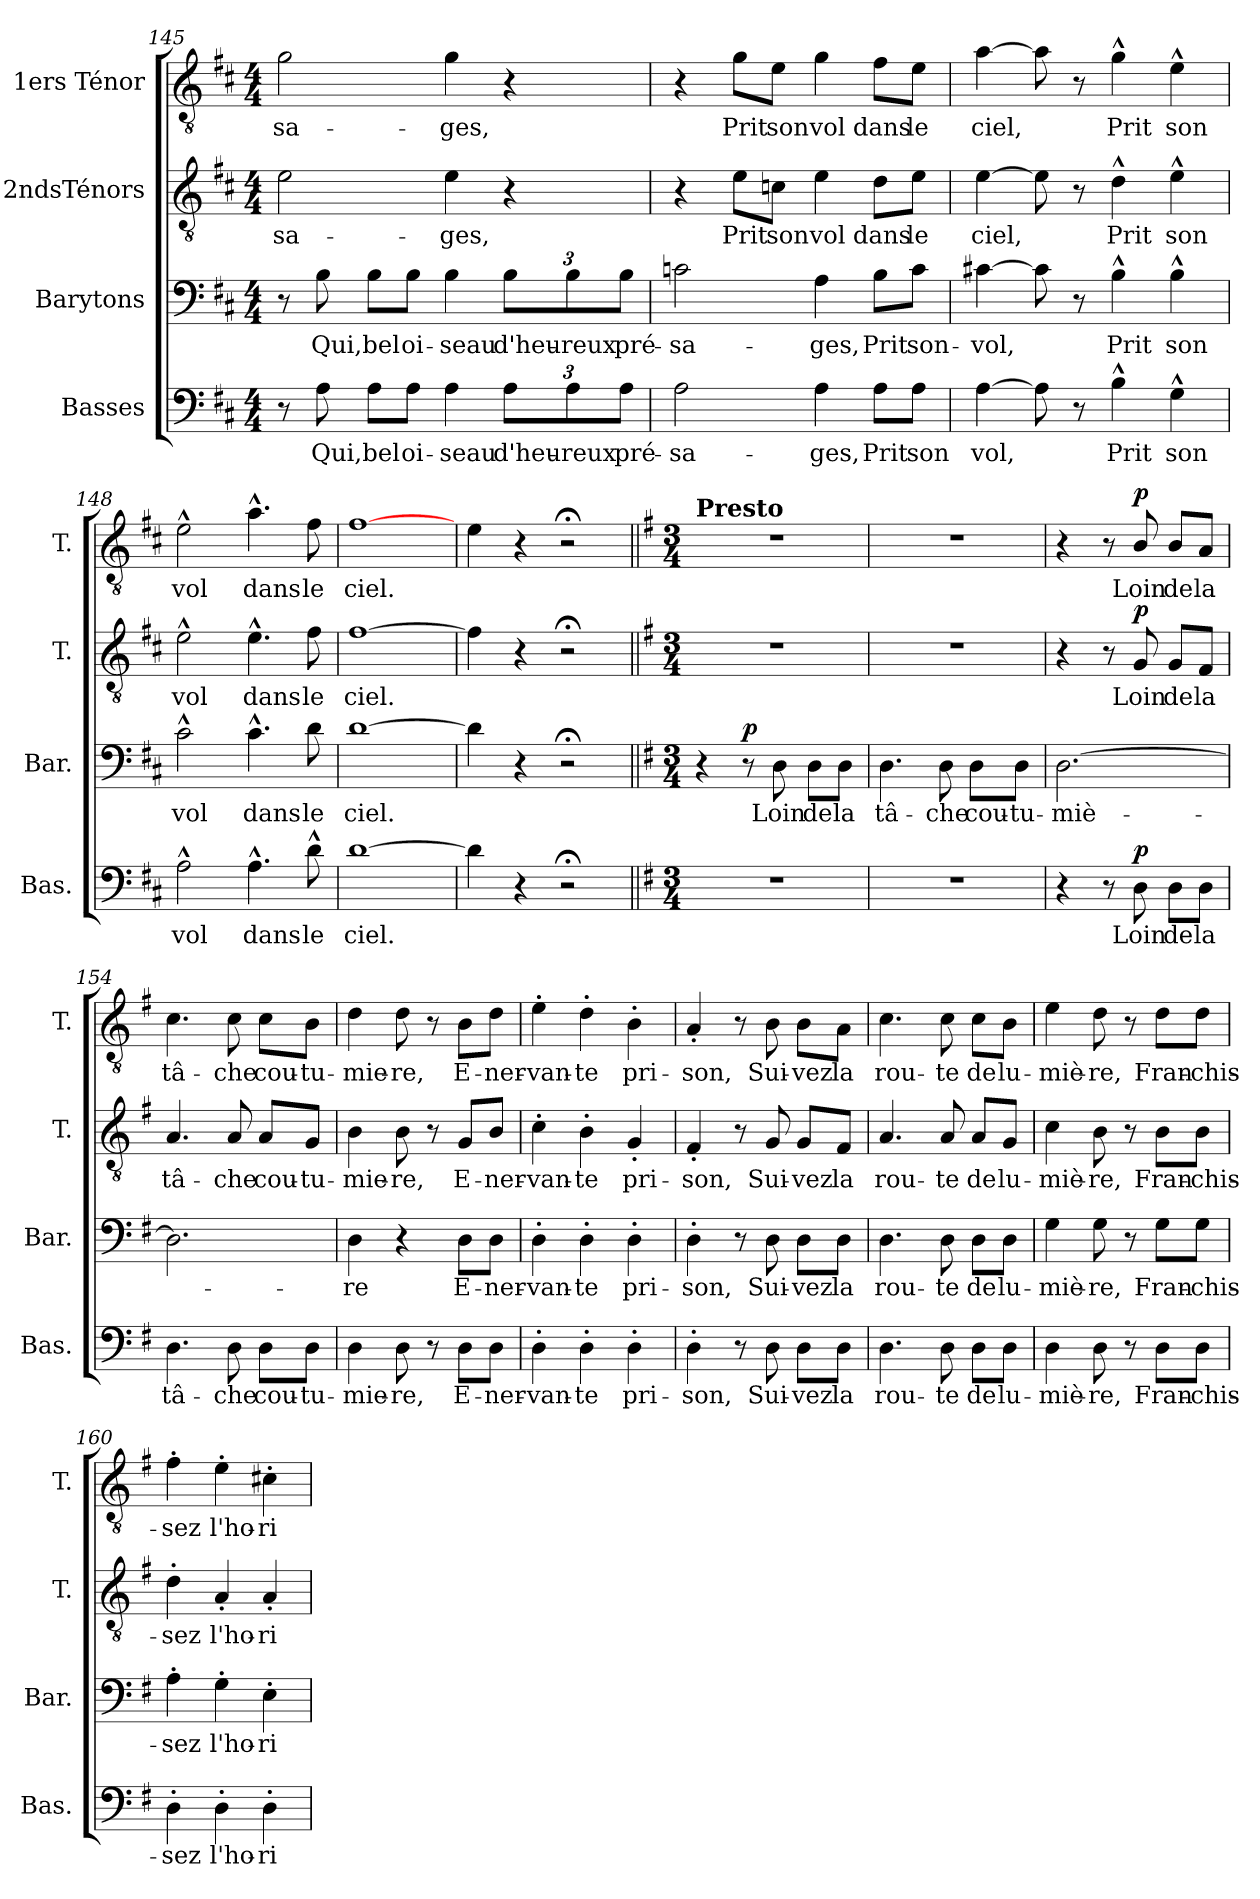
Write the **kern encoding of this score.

**kern	**text	**dynam	**kern	**text	**dynam	**kern	**text	**dynam	**kern	**text	**dynam
*part4	*part4	*part4	*part3	*part3	*part3	*part2	*part2	*part2	*part1	*part1	*part1
*staff4	*staff4	*staff4	*staff3	*staff3	*staff3	*staff2	*staff2	*staff2	*staff1	*staff1	*staff1
*I"Basses	*	*	*I"Barytons	*	*	*I"2ndsTénors	*	*	*I"1ers Ténor	*	*
*I'Bas.	*	*	*I'Bar.	*	*	*I'T.	*	*	*I'T.	*	*
!!LO:LB:g=z
*clefF4	*	*	*clefF4	*	*	*clefGv2	*	*	*clefGv2	*	*
*k[f#c#]	*	*	*k[f#c#]	*	*	*k[f#c#]	*	*	*k[f#c#]	*	*
*D:	*	*	*D:	*	*	*D:	*	*	*D:	*	*
*M4/4	*	*	*M4/4	*	*	*M4/4	*	*	*M4/4	*	*
=145	=145	=145	=145	=145	=145	=145	=145	=145	=145	=145	=145
!	!	!	!	!	!	!	!LO:LY:b	!	!	!LO:LY:b	!
8r	.	.	8r	.	.	2e\	-sa-	.	2g\	-sa-	.
!	!LO:LY:b	!	!	!LO:LY:b	!	!	!	!	!	!	!
8A\	Qui,	.	8B\	Qui,	.	.	.	.	.	.	.
!	!LO:LY:b	!	!	!LO:LY:b	!	!	!	!	!	!	!
8A\L	bel	.	8B\L	bel	.	.	.	.	.	.	.
!	!LO:LY:b	!	!	!LO:LY:b	!	!	!	!	!	!	!
8A\J	oi-	.	8B\J	oi-	.	.	.	.	.	.	.
!	!LO:LY:b	!	!	!LO:LY:b	!	!	!LO:LY:b	!	!	!LO:LY:b	!
4A\	-seau	.	4B\	-seau	.	4e\	-ges,	.	4g\	-ges,	.
!	!LO:LY:b	!	!	!LO:LY:b	!	!	!	!	!	!	!
12A\L	d'heu-	.	12B\L	d'heu-	.	4r	.	.	4r	.	.
!	!LO:LY:b	!	!	!LO:LY:b	!	!	!	!	!	!	!
12A\	-reux	.	12B\	-reux	.	.	.	.	.	.	.
!	!LO:LY:b	!	!	!LO:LY:b	!	!	!	!	!	!	!
12A\J	pré-	.	12B\J	pré-	.	.	.	.	.	.	.
=146	=146	=146	=146	=146	=146	=146	=146	=146	=146	=146	=146
!	!LO:LY:b	!	!	!LO:LY:b	!	!	!	!	!	!	!
2A\	-sa-	.	2cn\	-sa-	.	4r	.	.	4r	.	.
!	!	!	!	!	!	!	!LO:LY:b	!	!	!LO:LY:b	!
.	.	.	.	.	.	8e\L	Prit	.	8g\L	Prit	.
!	!	!	!	!	!	!	!LO:LY:b	!	!	!LO:LY:b	!
.	.	.	.	.	.	8cn\J	son	.	8e\J	son	.
!	!LO:LY:b	!	!	!LO:LY:b	!	!	!LO:LY:b	!	!	!LO:LY:b	!
4A\	-ges,	.	4A\	-ges,	.	4e\	vol	.	4g\	vol	.
!	!LO:LY:b	!	!	!LO:LY:b	!	!	!LO:LY:b	!	!	!LO:LY:b	!
8A\L	Prit	.	8B\L	Prit	.	8d\L	dans	.	8f#\L	dans	.
!	!LO:LY:b	!	!	!LO:LY:b	!	!	!LO:LY:b	!	!	!LO:LY:b	!
8A\J	son	.	8c\J	son-	.	8e\J	le	.	8e\J	le	.
=147	=147	=147	=147	=147	=147	=147	=147	=147	=147	=147	=147
!	!LO:LY:b	!	!	!LO:LY:b	!	!	!LO:LY:b	!	!	!LO:LY:b	!
[4A\	vol,	.	[4c#X\	-vol,	.	[4e\	ciel,	.	[4a\	ciel,	.
8A\]	.	.	8c#\]	.	.	8e\]	.	.	8a\]	.	.
8r	.	.	8r	.	.	8r	.	.	8r	.	.
!	!LO:LY:b	!	!	!LO:LY:b	!	!	!LO:LY:b	!	!	!LO:LY:b	!
4B^^>\	Prit	.	4B^^>\	Prit	.	4d^^>\	Prit	.	4g^^>\	Prit	.
!	!LO:LY:b	!	!	!LO:LY:b	!	!	!LO:LY:b	!	!	!LO:LY:b	!
4G^^>\	son	.	4B^^>\	son	.	4e^^>\	son	.	4e^^>\	son	.
=148	=148	=148	=148	=148	=148	=148	=148	=148	=148	=148	=148
!	!LO:LY:b	!	!	!LO:LY:b	!	!	!LO:LY:b	!	!	!LO:LY:b	!
2A^^>\	vol	.	2c#^^>\	vol	.	2e^^>\	vol	.	2e^^>\	vol	.
!	!LO:LY:b	!	!	!LO:LY:b	!	!	!LO:LY:b	!	!	!LO:LY:b	!
4.A^^>\	dans	.	4.c#^^>\	dans	.	4.e^^>\	dans	.	4.a^^>\	dans	.
!	!LO:LY:b	!	!	!LO:LY:b	!	!	!LO:LY:b	!	!	!LO:LY:b	!
8d^^>\	le	.	8d\	le	.	8f#\	le	.	8f#\	le	.
!!LO:PB:g=z
=149	=149	=149	=149	=149	=149	=149	=149	=149	=149	=149	=149
!	!LO:LY:b	!	!	!LO:LY:b	!	!	!LO:LY:b	!	!	!LO:LY:b	!
[1d	ciel.	.	[1d	ciel.	.	[1f#	ciel.	.	[1f#	ciel.	.
=150	=150	=150	=150	=150	=150	=150	=150	=150	=150	=150	=150
4d\]	.	.	4d\]	.	.	4f#\]	.	.	4e\	.	.
4r	.	.	4r	.	.	4r	.	.	4r	.	.
2r;<	.	.	2r;<	.	.	2r;<	.	.	2r;<	.	.
=151||	=151||	=151||	=151||	=151||	=151||	=151||	=151||	=151||	=151||	=151||	=151||
*k[f#]	*	*	*k[f#]	*	*	*k[f#]	*	*	*k[f#]	*	*
*G:	*	*	*G:	*	*	*G:	*	*	*G:	*	*
*M3/4	*	*	*M3/4	*	*	*M3/4	*	*	*M3/4	*	*
*	*	*	*	*	*	*	*	*	*MM216	*	*
!	!	!	!	!	!	!	!	!	!LO:TX:a:B:t=Presto	!	!
2.r	.	.	4r	.	.	2.r	.	.	2.r	.	.
!	!	!	!	!	!LO:DY:a	!	!	!	!	!	!
.	.	.	8r	.	p	.	.	.	.	.	.
!	!	!	!	!LO:LY:b	!	!	!	!	!	!	!
.	.	.	8D\	Loin	.	.	.	.	.	.	.
!	!	!	!	!LO:LY:b	!	!	!	!	!	!	!
.	.	.	8D\L	de	.	.	.	.	.	.	.
!	!	!	!	!LO:LY:b	!	!	!	!	!	!	!
.	.	.	8D\J	la	.	.	.	.	.	.	.
=152	=152	=152	=152	=152	=152	=152	=152	=152	=152	=152	=152
!	!	!	!	!LO:LY:b	!	!	!	!	!	!	!
2.r	.	.	4.D\	tâ-	.	2.r	.	.	2.r	.	.
!	!	!	!	!LO:LY:b	!	!	!	!	!	!	!
.	.	.	8D\	-che	.	.	.	.	.	.	.
!	!	!	!	!LO:LY:b	!	!	!	!	!	!	!
.	.	.	8D\L	cou-	.	.	.	.	.	.	.
!	!	!	!	!LO:LY:b	!	!	!	!	!	!	!
.	.	.	8D\J	-tu-	.	.	.	.	.	.	.
=153	=153	=153	=153	=153	=153	=153	=153	=153	=153	=153	=153
!	!	!	!	!LO:LY:b	!	!	!	!	!	!	!
4r	.	.	[2.D\	-miè-	.	4r	.	.	4r	.	.
8r	.	.	.	.	.	8r	.	.	8r	.	.
!	!LO:LY:b	!LO:DY:a	!	!	!	!	!LO:LY:b	!LO:DY:a	!	!LO:LY:b	!LO:DY:a
8D\	Loin	p	.	.	.	8G/	Loin	p	8B/	Loin	p
!	!LO:LY:b	!	!	!	!	!	!LO:LY:b	!	!	!LO:LY:b	!
8D\L	de	.	.	.	.	8G/L	de	.	8B/L	de	.
!	!LO:LY:b	!	!	!	!	!	!LO:LY:b	!	!	!LO:LY:b	!
8D\J	la	.	.	.	.	8F#/J	la	.	8A/J	la	.
=154	=154	=154	=154	=154	=154	=154	=154	=154	=154	=154	=154
!	!LO:LY:b	!	!	!	!	!	!LO:LY:b	!	!	!LO:LY:b	!
4.D\	tâ-	.	2.D\]	.	.	4.A/	tâ-	.	4.c\	tâ-	.
!	!LO:LY:b	!	!	!	!	!	!LO:LY:b	!	!	!LO:LY:b	!
8D\	-che	.	.	.	.	8A/	-che	.	8c\	-che	.
!	!LO:LY:b	!	!	!	!	!	!LO:LY:b	!	!	!LO:LY:b	!
8D\L	cou-	.	.	.	.	8A/L	cou-	.	8c\L	cou-	.
!	!LO:LY:b	!	!	!	!	!	!LO:LY:b	!	!	!LO:LY:b	!
8D\J	-tu-	.	.	.	.	8G/J	-tu-	.	8B\J	-tu-	.
!!LO:LB:g=z
=155	=155	=155	=155	=155	=155	=155	=155	=155	=155	=155	=155
!	!LO:LY:b	!	!	!LO:LY:b	!	!	!LO:LY:b	!	!	!LO:LY:b	!
4D\	-mie-	.	4D\	-re	.	4B\	-mie-	.	4d\	-mie-	.
!	!LO:LY:b	!	!	!	!	!	!LO:LY:b	!	!	!LO:LY:b	!
8D\	-re,	.	4r	.	.	8B\	-re,	.	8d\	-re,	.
8r	.	.	.	.	.	8r	.	.	8r	.	.
!	!LO:LY:b	!	!	!LO:LY:b	!	!	!LO:LY:b	!	!	!LO:LY:b	!
8D\L	E-	.	8D\L	E-	.	8G/L	E-	.	8B\L	E-	.
!	!LO:LY:b	!	!	!LO:LY:b	!	!	!LO:LY:b	!	!	!LO:LY:b	!
8D\J	-ner-	.	8D\J	-ner-	.	8B/J	-ner-	.	8d\J	-ner-	.
=156	=156	=156	=156	=156	=156	=156	=156	=156	=156	=156	=156
!	!LO:LY:b	!	!	!LO:LY:b	!	!	!LO:LY:b	!	!	!LO:LY:b	!
4D'>\	-van-	.	4D'>\	-van-	.	4c'>\	-van-	.	4e'>\	-van-	.
!	!LO:LY:b	!	!	!LO:LY:b	!	!	!LO:LY:b	!	!	!LO:LY:b	!
4D'>\	-te	.	4D'>\	-te	.	4B'>\	-te	.	4d'>\	-te	.
!	!LO:LY:b	!	!	!LO:LY:b	!	!	!LO:LY:b	!	!	!LO:LY:b	!
4D'>\	pri-	.	4D'>\	pri-	.	4G'</	pri-	.	4B'>\	pri-	.
=157	=157	=157	=157	=157	=157	=157	=157	=157	=157	=157	=157
!	!LO:LY:b	!	!	!LO:LY:b	!	!	!LO:LY:b	!	!	!LO:LY:b	!
4D'>\	-son,	.	4D'>\	-son,	.	4F#'</	-son,	.	4A'</	-son,	.
8r	.	.	8r	.	.	8r	.	.	8r	.	.
!	!LO:LY:b	!	!	!LO:LY:b	!	!	!LO:LY:b	!	!	!LO:LY:b	!
8D\	Sui-	.	8D\	Sui-	.	8G/	Sui-	.	8B\	Sui-	.
!	!LO:LY:b	!	!	!LO:LY:b	!	!	!LO:LY:b	!	!	!LO:LY:b	!
8D\L	-vez	.	8D\L	-vez	.	8G/L	-vez	.	8B\L	-vez	.
!	!LO:LY:b	!	!	!LO:LY:b	!	!	!LO:LY:b	!	!	!LO:LY:b	!
8D\J	la	.	8D\J	la	.	8F#/J	la	.	8A\J	la	.
=158	=158	=158	=158	=158	=158	=158	=158	=158	=158	=158	=158
!	!LO:LY:b	!	!	!LO:LY:b	!	!	!LO:LY:b	!	!	!LO:LY:b	!
4.D\	rou-	.	4.D\	rou-	.	4.A/	rou-	.	4.c\	rou-	.
!	!LO:LY:b	!	!	!LO:LY:b	!	!	!LO:LY:b	!	!	!LO:LY:b	!
8D\	-te	.	8D\	-te	.	8A/	-te	.	8c\	-te	.
!	!LO:LY:b	!	!	!LO:LY:b	!	!	!LO:LY:b	!	!	!LO:LY:b	!
8D\L	de	.	8D\L	de	.	8A/L	de	.	8c\L	de	.
!	!LO:LY:b	!	!	!LO:LY:b	!	!	!LO:LY:b	!	!	!LO:LY:b	!
8D\J	lu-	.	8D\J	lu-	.	8G/J	lu-	.	8B\J	lu-	.
=159	=159	=159	=159	=159	=159	=159	=159	=159	=159	=159	=159
!	!LO:LY:b	!	!	!LO:LY:b	!	!	!LO:LY:b	!	!	!LO:LY:b	!
4D\	-miè-	.	4G\	-miè-	.	4c\	-miè-	.	4e\	-miè-	.
!	!LO:LY:b	!	!	!LO:LY:b	!	!	!LO:LY:b	!	!	!LO:LY:b	!
8D\	-re,	.	8G\	-re,	.	8B\	-re,	.	8d\	-re,	.
8r	.	.	8r	.	.	8r	.	.	8r	.	.
!	!LO:LY:b	!	!	!LO:LY:b	!	!	!LO:LY:b	!	!	!LO:LY:b	!
8D\L	Fran-	.	8G\L	Fran-	.	8B\L	Fran-	.	8d\L	Fran-	.
!	!LO:LY:b	!	!	!LO:LY:b	!	!	!LO:LY:b	!	!	!LO:LY:b	!
8D\J	-chis-	.	8G\J	-chis-	.	8B\J	-chis-	.	8d\J	-chis-	.
!!LO:PB:g=z
=160	=160	=160	=160	=160	=160	=160	=160	=160	=160	=160	=160
!	!LO:LY:b	!	!	!LO:LY:b	!	!	!LO:LY:b	!	!	!LO:LY:b	!
4D'>\	-sez	.	4A'>\	-sez	.	4d'>\	-sez	.	4f#'>\	-sez	.
!	!LO:LY:b	!	!	!LO:LY:b	!	!	!LO:LY:b	!	!	!LO:LY:b	!
4D'>\	l'ho-	.	4G'>\	l'ho-	.	4A'</	l'ho-	.	4e'>\	l'ho-	.
!	!LO:LY:b	!	!	!LO:LY:b	!	!	!LO:LY:b	!	!	!LO:LY:b	!
4D'>\	-ri-	.	4E'>\	-ri-	.	4A'</	-ri-	.	4c#X'>\	-ri-	.
=	=	=	=	=	=	=	=	=	=	=	=
*-	*-	*-	*-	*-	*-	*-	*-	*-	*-	*-	*-
